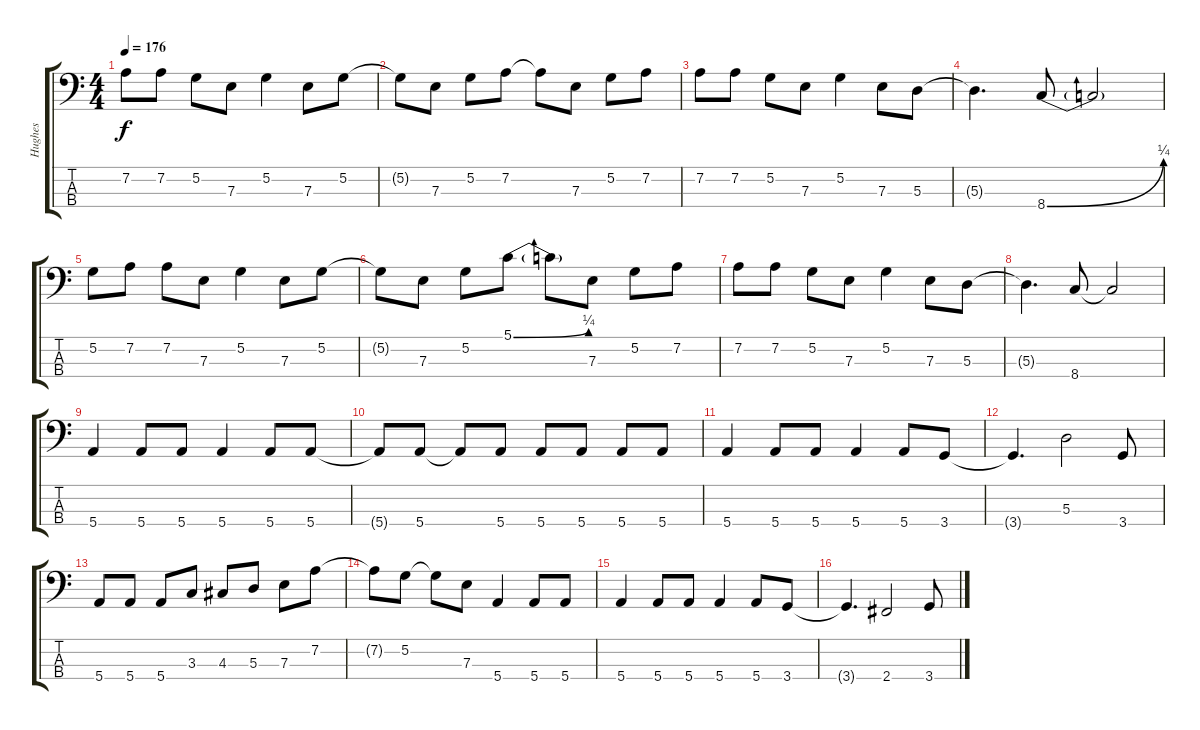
\track ("Hughes" "Hughes") {instrument electricbassfinger}
\staff {score tabs}
\tuning (G2 D2 A1 E1) {hide}
\ts (4 4)
\tempo 176
\clef f4
\ks c
7.2.8{dy f instrument electricbassfinger} 7.2.8 5.2.8 7.3.8 5.2.4 7.3.8 5.2.8 |
5.2{t}.8 7.3.8 5.2.8 7.2.8 7.2{t}.8 7.3.8 5.2.8 7.2.8 |
7.2.8 7.2.8 5.2.8 7.3.8 5.2.4 7.3.8 5.3.8 |
5.3{t}.4{d} 8.4{be (bend 0 0 60 1)}.8 8.4{t}.2 |
5.2.8 7.2.8 7.2.8 7.3.8 5.2.4 7.3.8 5.2.8 |
5.2{t}.8 7.3.8 5.2.8 5.1{be (bend 0 0 60 1)}.8 5.1{t}.8 7.3.8 5.2.8 7.2.8 |
7.2.8 7.2.8 5.2.8 7.3.8 5.2.4 7.3.8 5.3.8 |
5.3{t}.4{d} 8.4.8 8.4{t}.2 |
5.4.4 5.4.8 5.4.8 5.4.4 5.4.8 5.4.8 |
5.4{t}.8 5.4.8 5.4{t}.8 5.4.8 5.4.8 5.4.8 5.4.8 5.4.8 |
5.4.4 5.4.8 5.4.8 5.4.4 5.4.8 3.4.8 |
3.4{t}.4{d} 5.3.2 3.4.8 |
5.4.8 5.4.8 5.4.8 3.3.8 4.3.8 5.3.8 7.3.8 7.2.8 |
7.2{t}.8 5.2.8 5.2{t}.8 7.3.8 5.4.4 5.4.8 5.4.8 |
5.4.4 5.4.8 5.4.8 5.4.4 5.4.8 3.4.8 |
3.4{t}.4{d} 2.4.2 3.4.8
